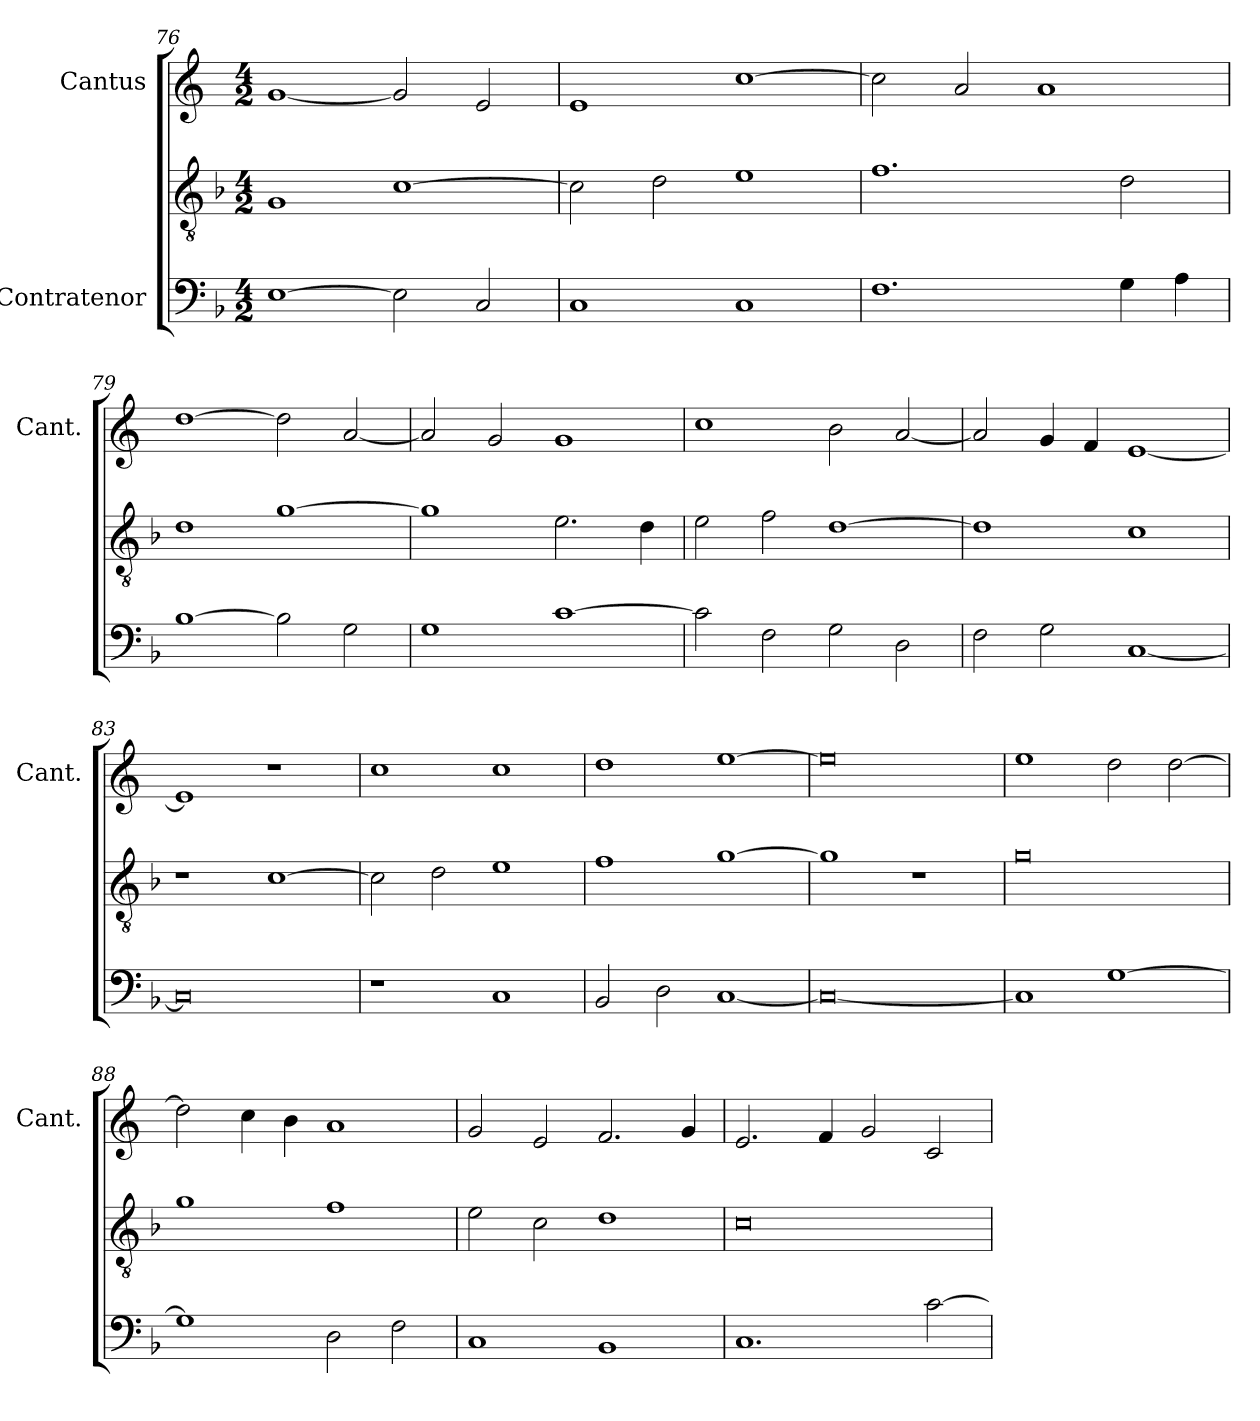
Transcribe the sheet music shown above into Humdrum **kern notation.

**kern	**kern	**kern
*part3	*part2	*part1
*staff3	*staff2	*staff1
*I"Contratenor	*	*I"Cantus
*	*	*I'Cant.
*clefF4	*clefGv2	*clefG2
*	*ITrd7c12	*
*k[b-]	*k[b-]	*k[]
*F:	*F:	*C:
*M4/2	*M4/2	*M4/2
=76	=76	=76
[1E\	1GG/	[1g/
2E\]	[1C\	2g/]
2C/	.	2e/
=77	=77	=77
1C/	2C\]	1e/
.	2D\	.
1C/	1E\	[1cc\
=78	=78	=78
1.F\	1.F\	2cc\]
.	.	2a/
.	.	1a/
4G\	2D\	.
4A\	.	.
=79	=79	=79
[1B-\	1D\	[1dd\
2B-\]	[1G\	2dd\]
2G\	.	[2a/
=80	=80	=80
1G\	1G\]	2a/]
.	.	2g/
[1c\	2.E\	1g/
.	4D\	.
=81	=81	=81
2c\]	2E\	1cc\
2F\	2F\	.
2G\	[1D\	2b\
2D\	.	[2a/
=82	=82	=82
2F\	1D\]	2a/]
2G\	.	4g/
.	.	4f/
[1C/	1C\	[1e/
=83	=83	=83
0C/]	1r	1e/]
.	[1C\	1r
=84	=84	=84
1r	2C\]	1cc\
.	2D\	.
1C/	1E\	1cc\
=85	=85	=85
2BB-/	1F\	1dd\
2D\	.	.
[1C/	[1G\	[1ee\
=86	=86	=86
0C/_	1G\]	0ee\]
.	1r	.
=87	=87	=87
1C/]	0G\	1ee\
[1G\	.	2dd\
.	.	[2dd\
=88	=88	=88
1G\]	1G\	2dd\]
.	.	4cc\
.	.	4b\
2D\	1F\	1a/
2F\	.	.
=89	=89	=89
1C/	2E\	2g/
.	2C\	2e/
1BB-/	1D\	2.f/
.	.	4g/
=90	=90	=90
1.C/	0C\	2.e/
.	.	4f/
.	.	2g/
[2c\	.	2c/
=	=	=
*-	*-	*-
